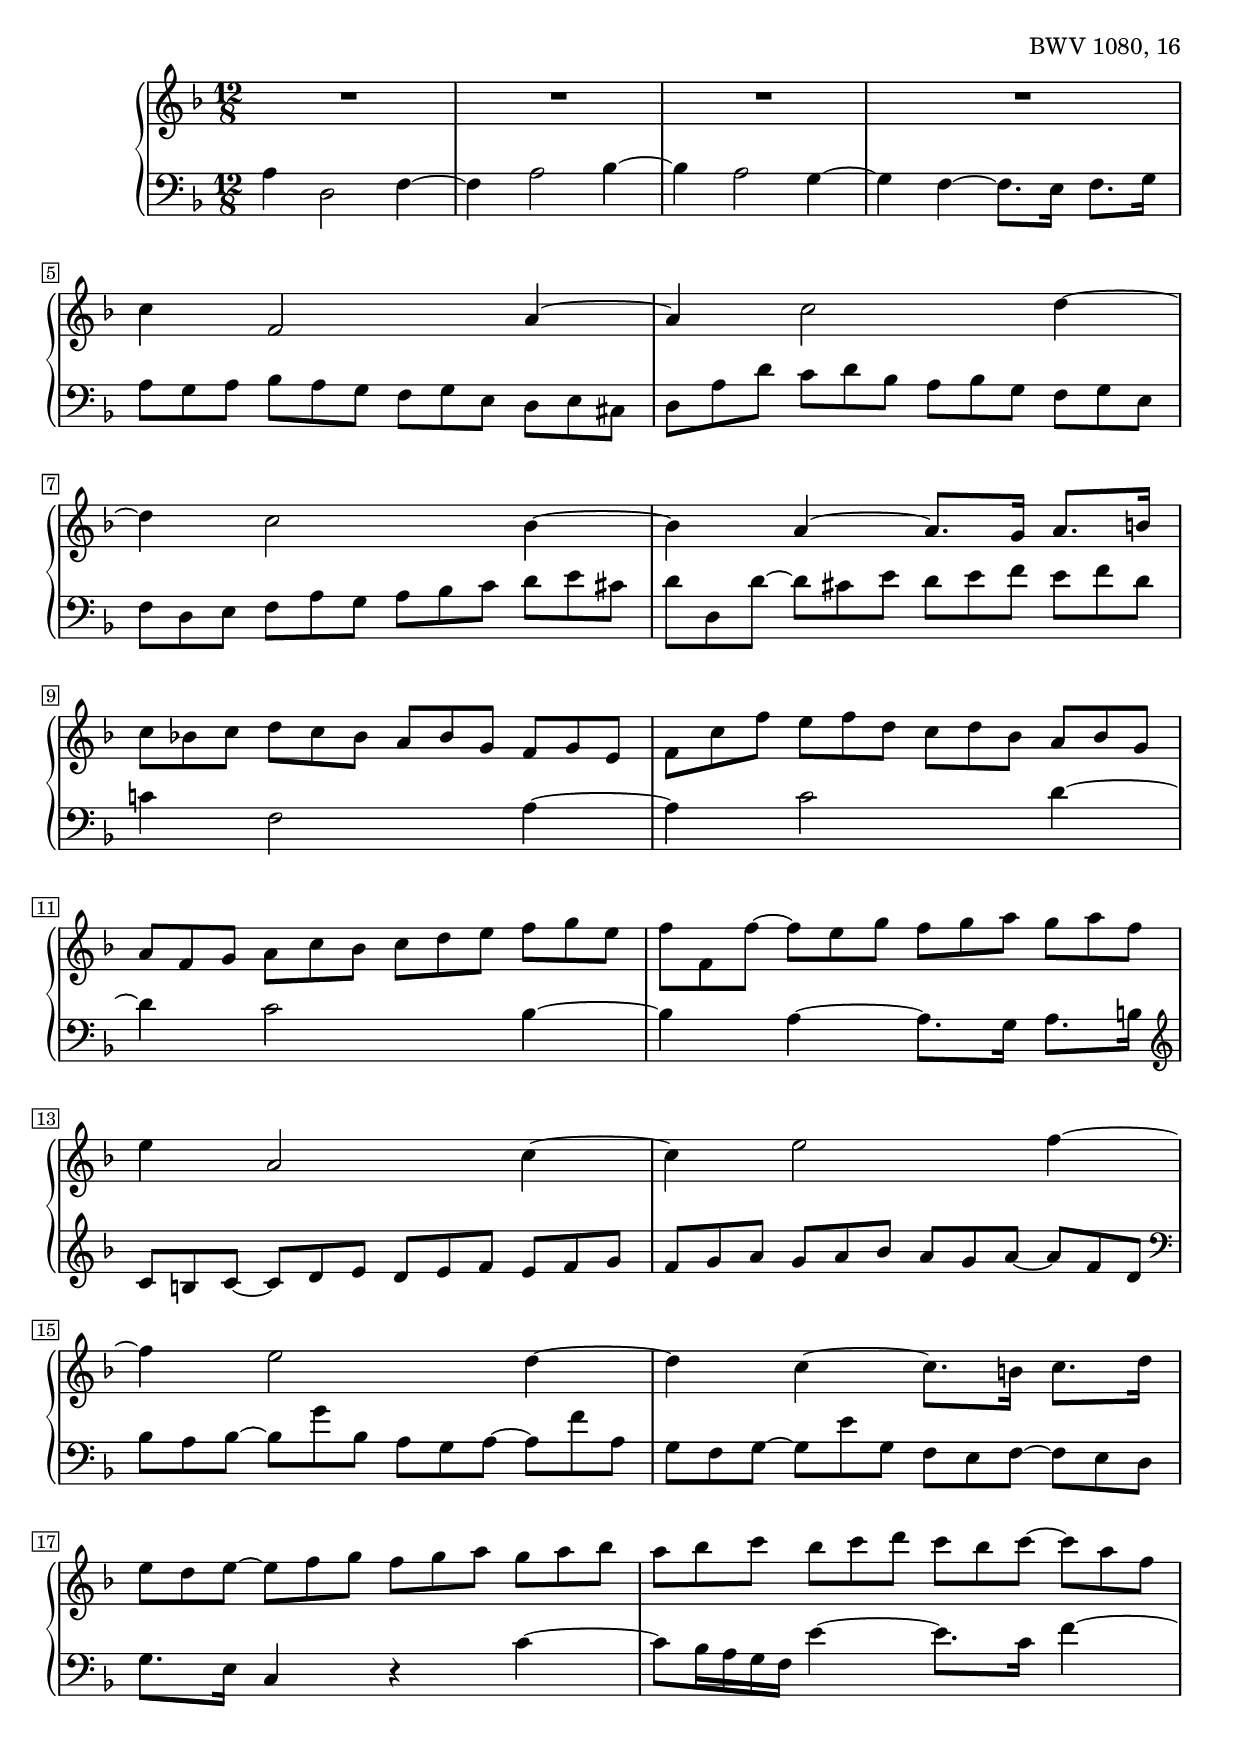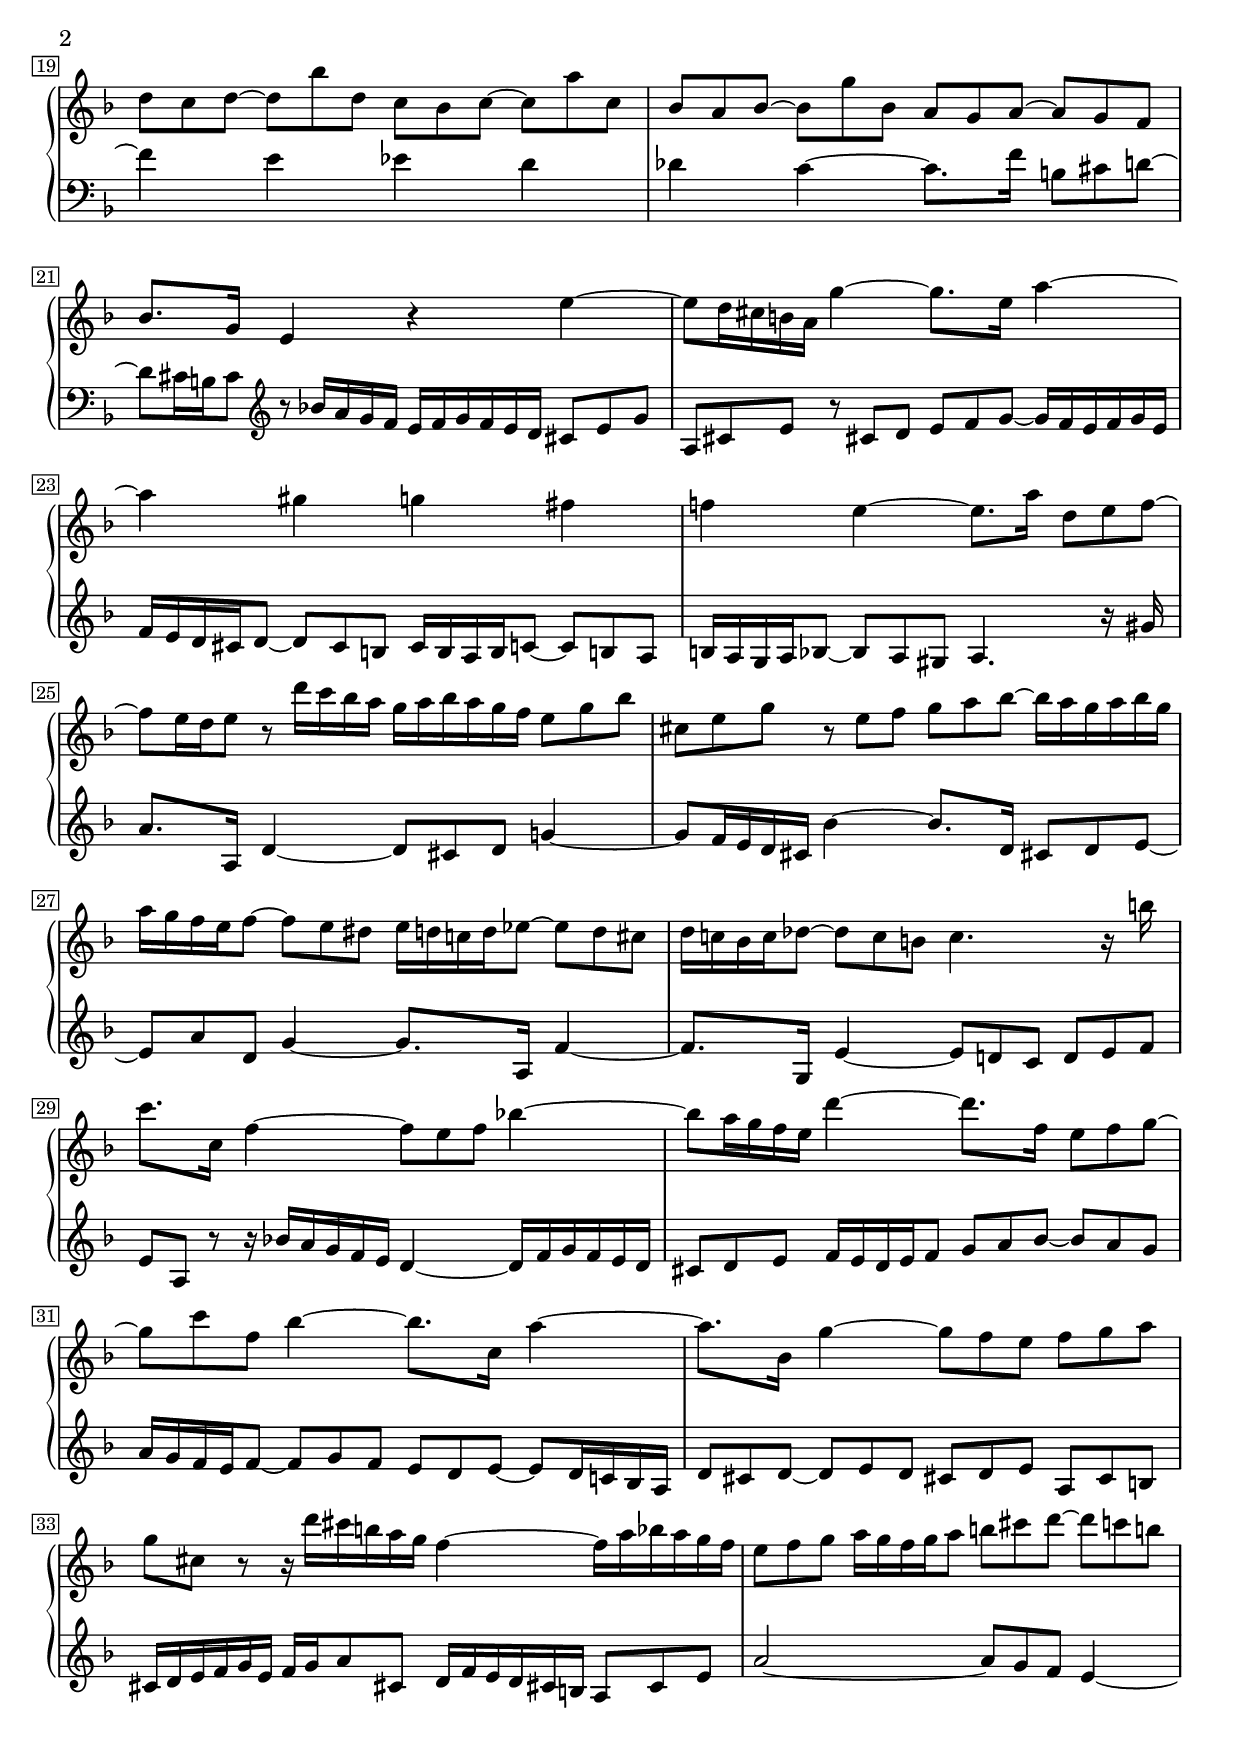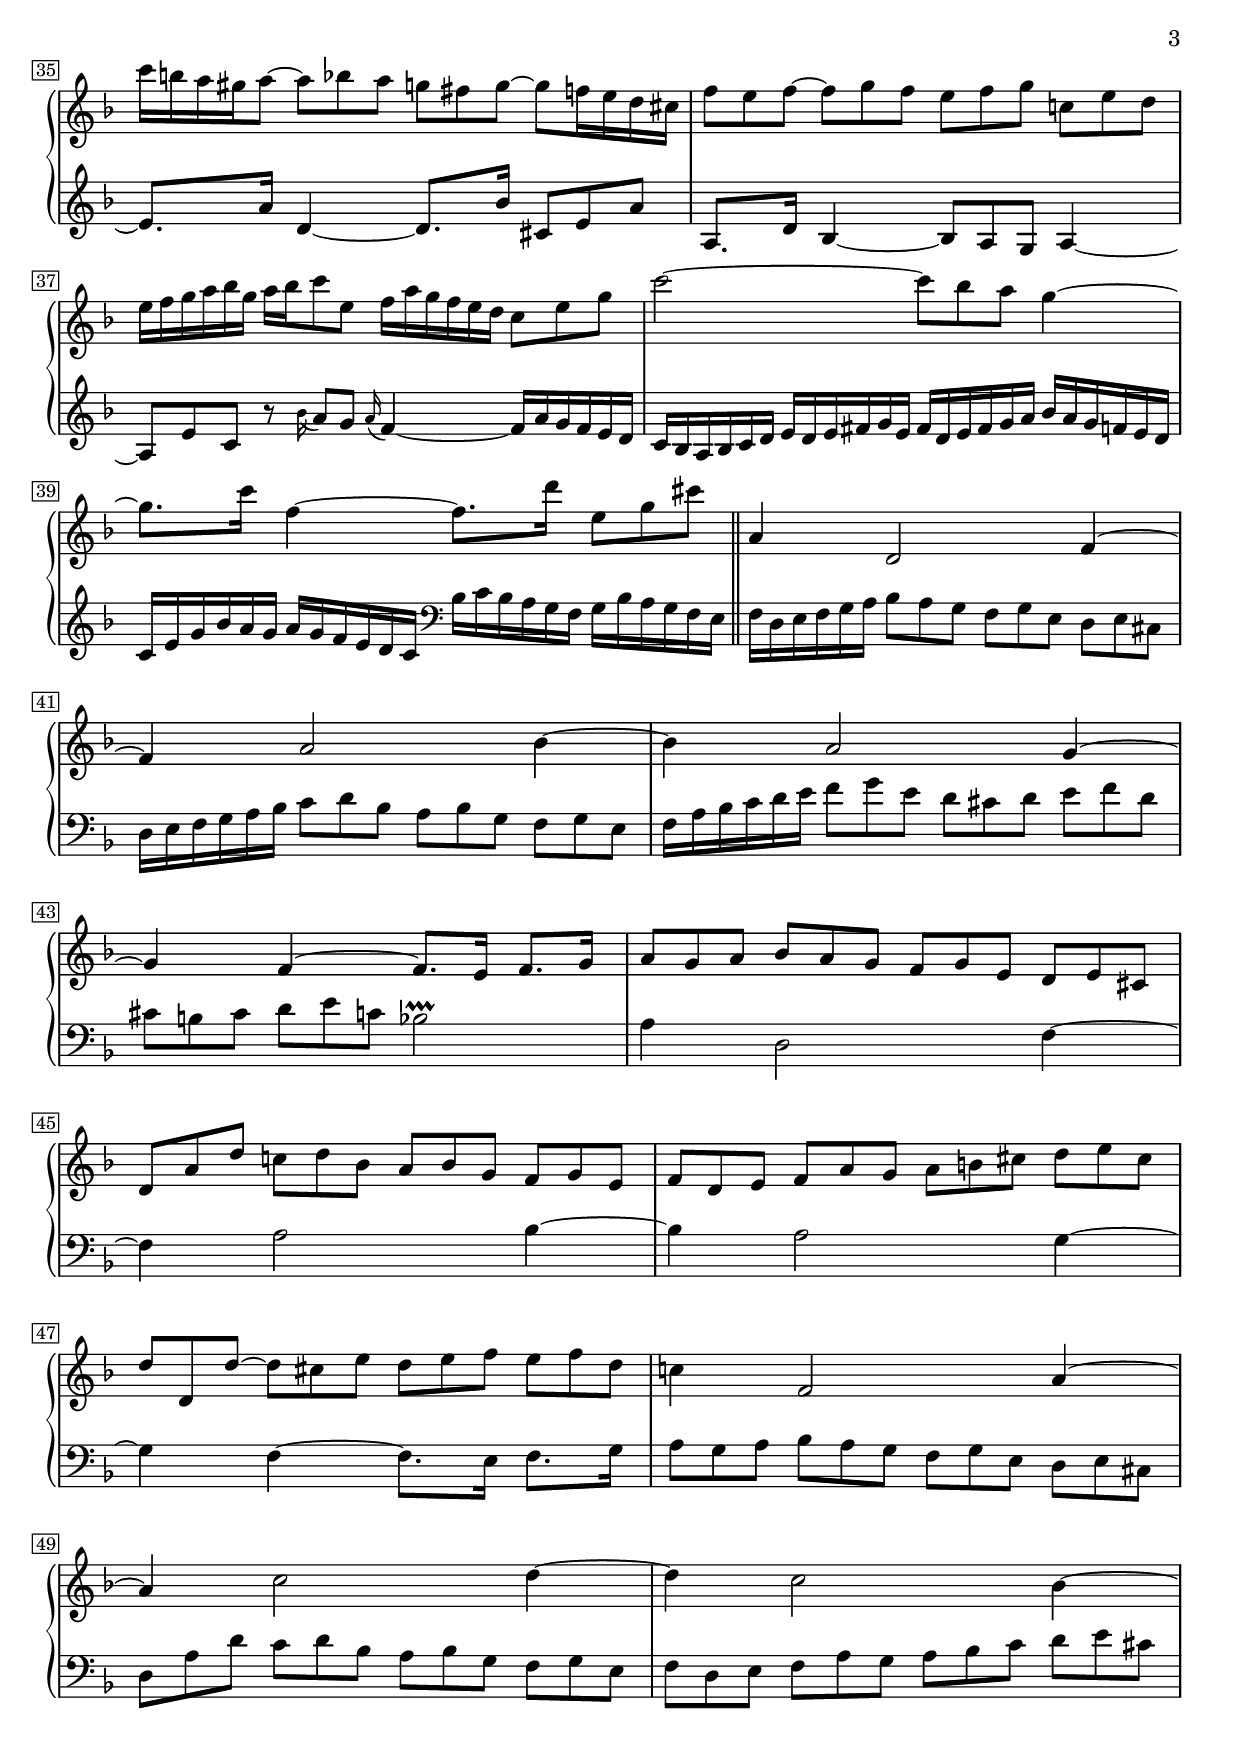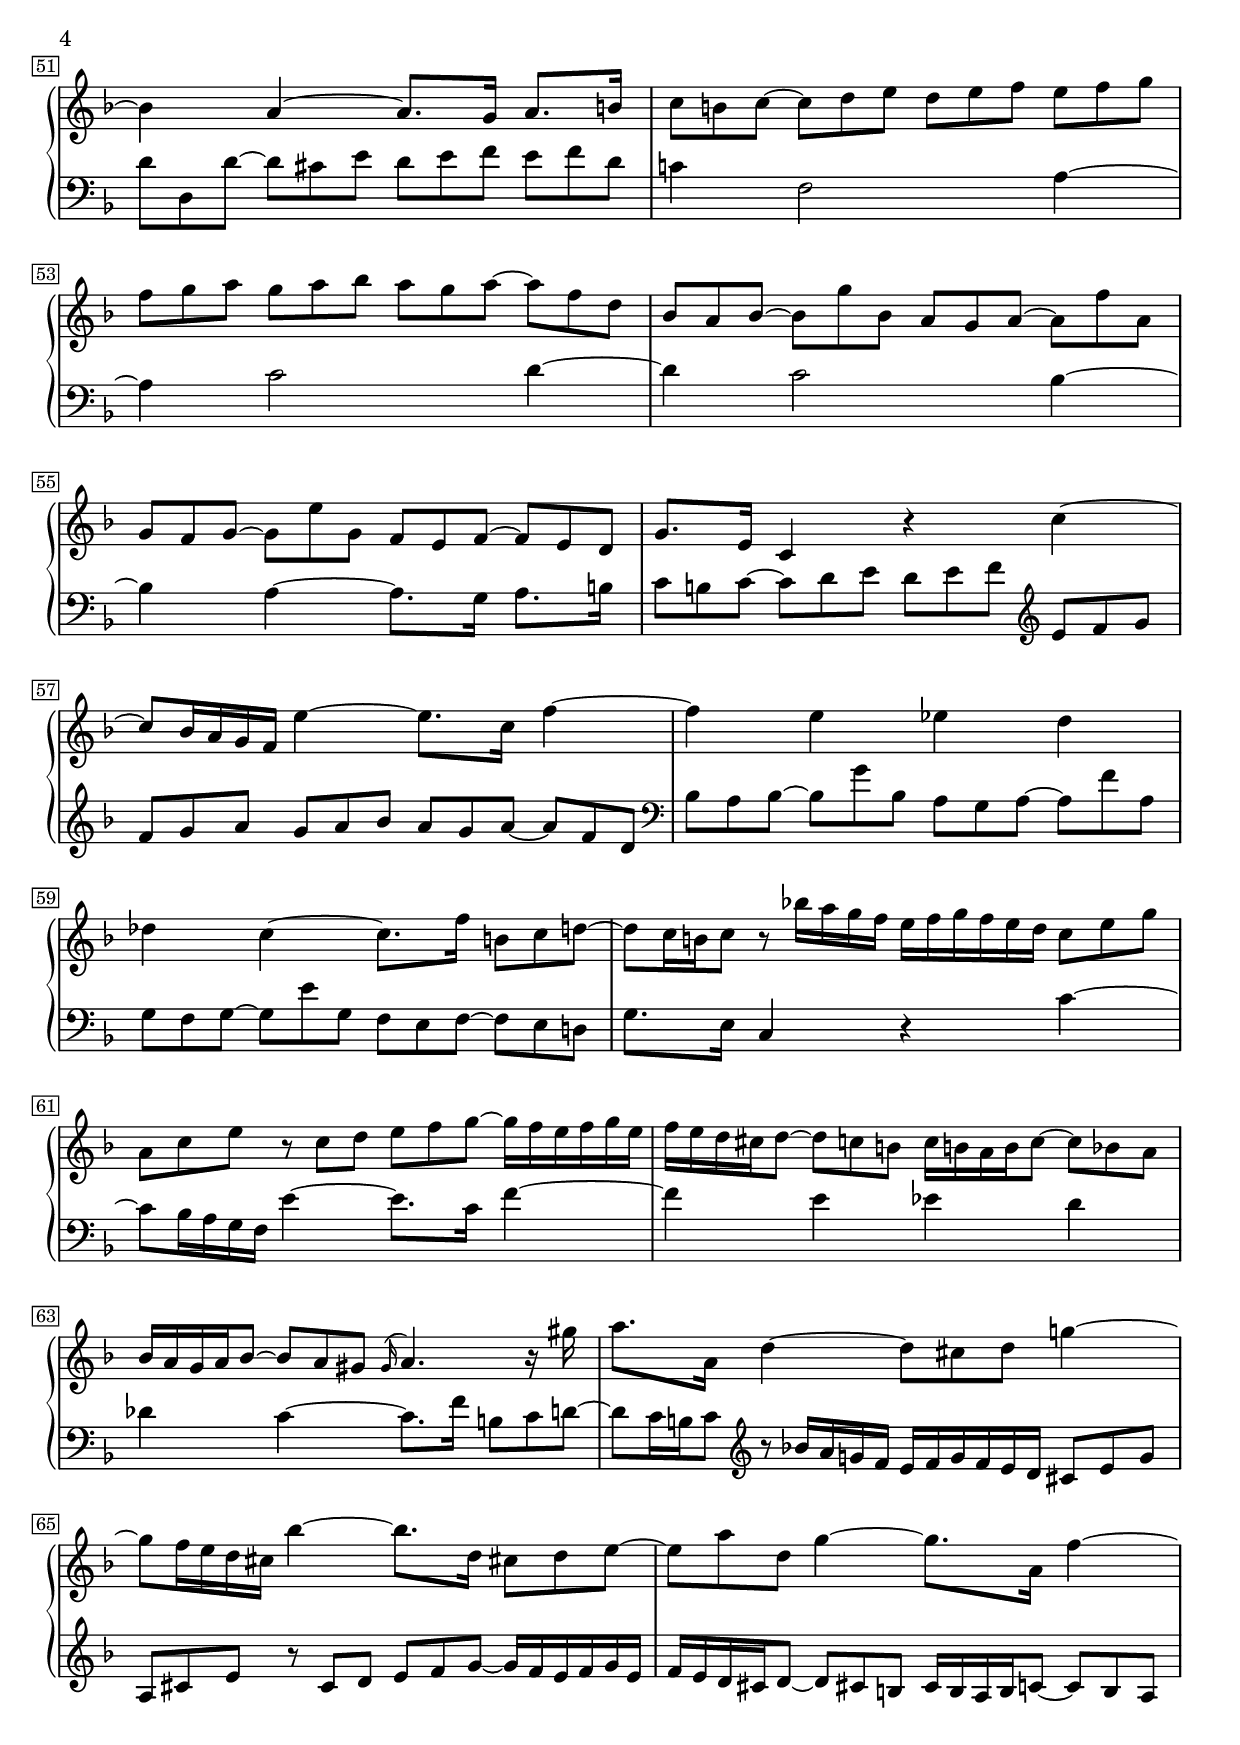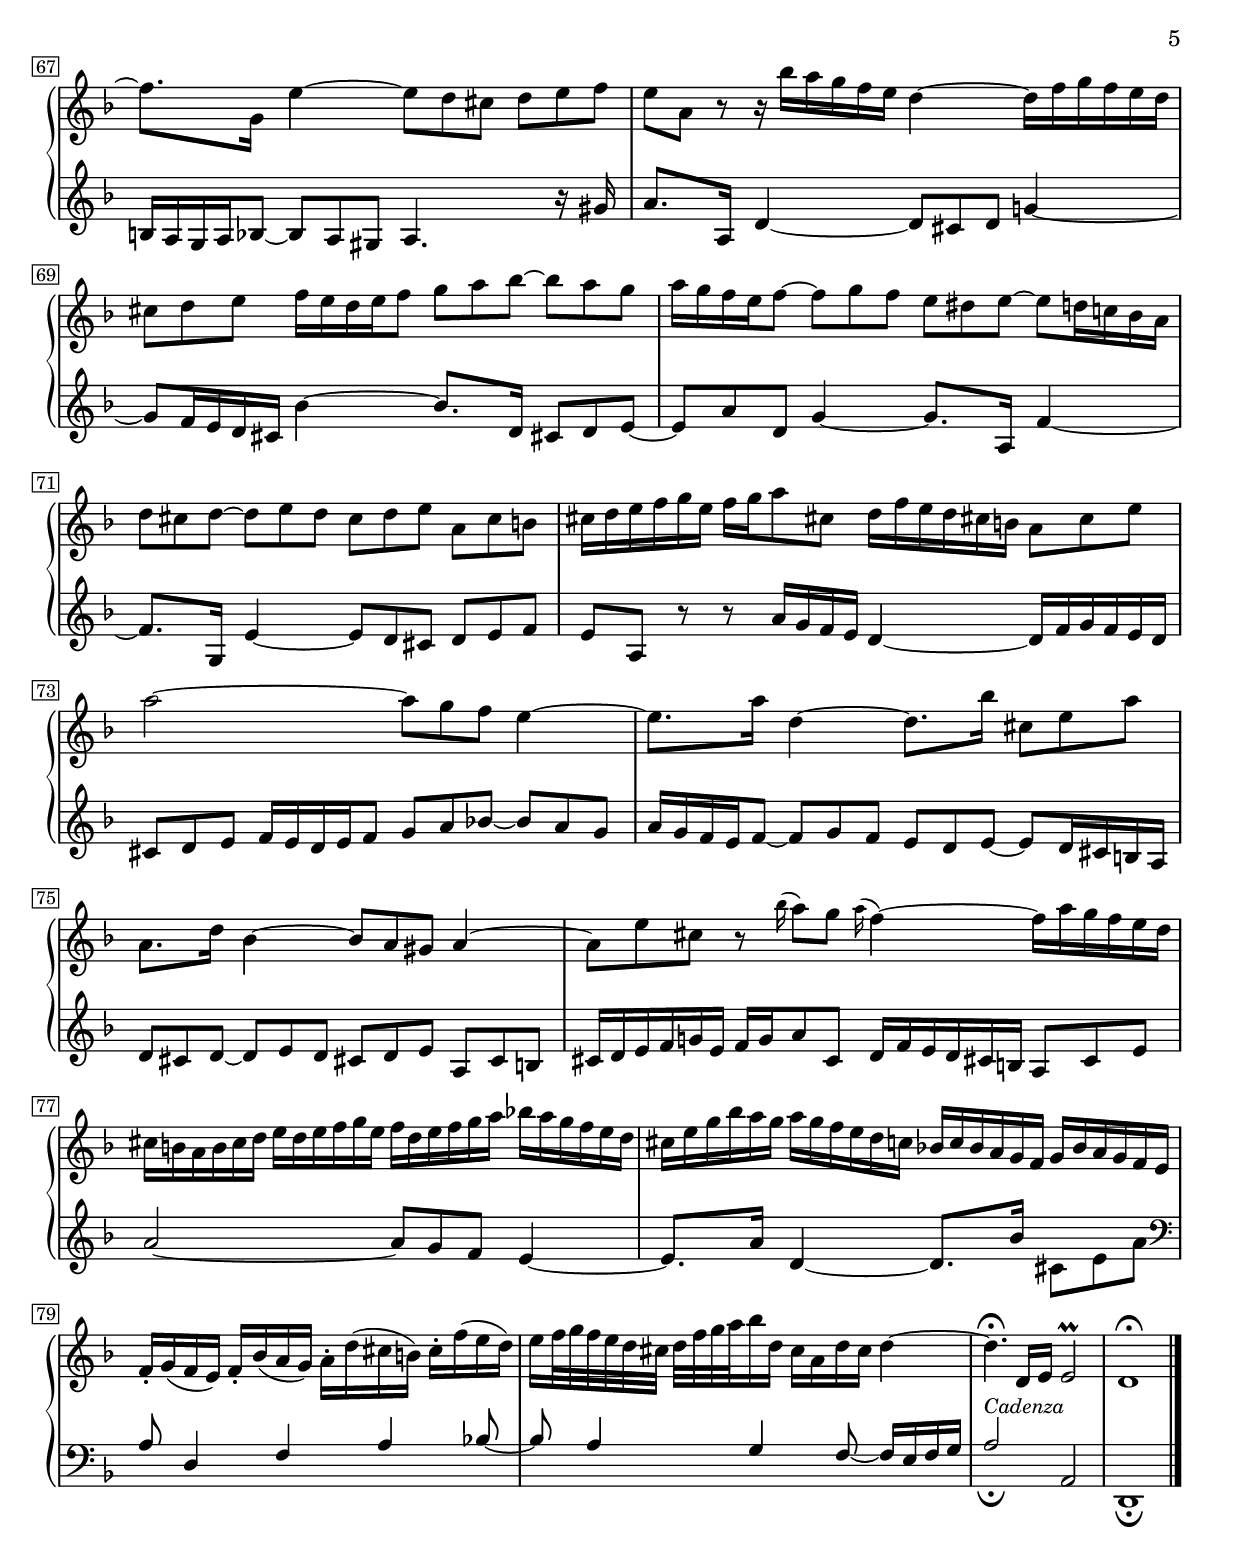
Global = {
  \key d \minor
  \time 12/8
  \include "../global.ly"
}

Sopran = \context Voice = "one" \relative c'' {
  \voiceOne
  \stemNeutral
  \override Rest.staff-position = #0
  | \override MultiMeasureRest.staff-position = #0
    R1*12/8*4
  %5
  | c4*3/2 f,2*3/2 a4*3/2~
  | a c2*3/2 d4*3/2~
  | d c2*3/2 bes4*3/2~
  | bes a~ a8.*4/3 g16*2 a8.*4/3 b16*2
  | c8 bes! c d c bes a bes g f g e
  %10
  | f c' f e f d c d bes a bes g
  | a f g a c bes c d e f g e
  | f f, f'~ f e g f g a g a f
  | e4*3/2 a,2*3/2 c4*3/2~
  | c e2*3/2 f4*3/2~
  %15
  | f e2*3/2 d4*3/2~
  | d c~ c8.*4/3 b16*2 c8.*4/3 d16*2
  | e8 d e~ e f g f g a g a bes
  | a bes c bes c d c bes c~ c a f
  | d c d~ d bes' d, c bes c~ c a' c,
  %20
  | bes a bes~ bes g' bes, a g a~ a g f
  | bes8.*4/3 g16*2 e4*3/2 r e'~
  | e8 d16 cis b a g'4*3/2~ g8.*4/3 e16*2 a4*3/2~
  | a gis g fis
  | f! e~ e8.*4/3 a16*2 d,8 e f~
  %25
  | f e16 d e8 r d'16 c bes a g a bes a g f e8 g bes
  | cis, e g r e f g a bes~ bes16 a g a bes g
  | a g f e f8~ f e dis e16 d c d ees8~ ees d cis
  | d16 c! bes c des8~ des c b c4.*4/3 r16*2 b'
  | c8.*4/3 c,16*2 f4*3/2~ f8 e f bes4*3/2~
  %30
  | bes8 a16 g f e d'4*3/2~ d8.*4/3 f,16*2 e8 f g~
  | g c f, bes4*3/2~ bes8.*4/3 c,16*2 a'4*3/2~
  | a8.*4/3 bes,16*2 g'4*3/2~ g8 f e f g a
  | g cis, r r16 d' cis b a g f4*3/2~ f16 a bes a g f
  | e8 f g a16 g f g a8 b cis d~ d c b!
  %35
  | c16 b a gis a8~ a bes a g fis g~ g f16 e d cis
  | f8 e f~ f g f e f g c, e d
  | e16 f g a bes g a bes c8 e, f16 a g f e d c8 e g
  | c2*3/2~ c8 bes a g4*3/2~
  | g8.*4/3 c16*2 f,4*3/2~ f8.*4/3 d'16*2 e,8 g cis
  | \bar "||"
  %40
  | a,4*3/2 d,2*3/2 f4*3/2~
  | f a2*3/2 bes4*3/2~
  | bes a2*3/2 g4*3/2~
  | g f~ f8.*4/3 e16*2 f8.*4/3 g16*2
  | a8 g a bes a g f g e d e cis
  %45
  | d a' d c! d bes a bes g f g e
  | f d e f a g a b cis d e cis
  | d d, d'~ d cis e d e f e f d
  | c4*3/2 f,2*3/2 a4*3/2~
  | a c2*3/2 d4*3/2~
  %50
  | d c2*3/2 bes4*3/2~
  | bes a~ a8.*4/3 g16*2 a8.*4/3 b16*2
  | c8 b c~ c d e d e f e f g
  | f g a g a bes a g a~ a f d
  | bes a bes~ bes g' bes, a g a~ a f' a,
  %55
  | g f g~ g e' g, f e f~ f e d
  | g8.*4/3 e16*2 c4*3/2 r c'~
  | c8 bes16 a g f e'4*3/2~ e8.*4/3 c16*2 f4*3/2~
  | f e ees d
  | des c~ c8.*4/3 f16*2 b,8 c d~
  %60
  | d c16 b c8 r bes'!16 a g f e f g f e d c8 e g
  | a, c e r c d e f g~ g16 f e f g e
  | f e d cis d8~ d c b c16 b! a b c8~ c bes a
  | bes16 a g a bes8~ bes a gis \appoggiatura gis16 a4.*4/3 r16*2 gis'
  | a8.*4/3 a,16*2 d4*3/2~ d8 cis d g4*3/2~
  %65
  | g8 f16 e d cis bes'4*3/2~ bes8.*4/3 d,16*2 cis!8 d e~
  | e a d, g4*3/2~~ g8.*4/3 a,16*2 f'4*3/2~
  | f8.*4/3 g,16*2 e'4*3/2~ e8 d cis d e f
  | e a, r r16 bes' a g f e d4*3/2~ d16 f g f e d
  | cis8 d e f16 e d e f8 g a bes~ bes a g
  %70
  | a16 g f e f8~ f g f e dis e~ e d16 c bes a
  | d8 cis d~ d e d cis d e a, cis b
  | cis16 d e f g e f g a8 cis,! d16 f e d cis! b a8 cis e
  | a2*3/2~ a8 g f e4*3/2~
  | e8.*4/3 a16*2 d,4*3/2~ d8.*4/3 bes'16*2 cis,8 e a
  %75
  | a,8.*4/3 d16*2 bes4*3/2~ bes8 a gis a4*3/2~
  | a8 e' cis r \appoggiatura bes'16 a8 g \appoggiatura a16 f4*3/2~ f16 a g f e d
  | cis b a b cis d e d e f g e f d e f g a bes! a g f e d
  | cis e g bes a g a g f e d c bes c bes a g f g bes a g f e
  | f16*3/2_. g_( f e) f_. bes_( a g) a^. d^( cis b) cis^. f^( e d)
  %80
  | e f32*3/2 g f e d cis d f g a bes16*3/2 d, cis a d cis d4*3/2~
  | d4.*3/2\fermata d,16*3/2 e e2*3/2\prall
  | d1*3/2\fermata
}

Bass = \context Voice = "four" \relative c {
  \voiceFour
  \tieUp
  \override Rest.staff-position = #0
  %1
  | a'4*3/2 d,2*3/2 f4*3/2~
  | f a2*3/2 bes4*3/2~
  | bes a2*3/2 g4*3/2~
  | g f~ f8.*4/3 e16*2 f8.*4/3 g16*2
  %5
  | a8 g a bes a g f g e d e cis
  | d a' d c d bes a bes g f g e
  | f d e f a g a bes c d e cis
  | d d, d'~ d cis e d e f e f d
  | c4*3/2 f,2*3/2 a4*3/2~
  %10
  | a c2*3/2 d4*3/2~
  | d c2*3/2 bes4*3/2~
  | bes a~ a8.*4/3 g16*2 a8.*4/3 b16*2
  | \clef treble \stemUp\tieDown c8 b c~ c d e d e f e f g
  | f g a g a bes a g a~ a f d
  %15
  | \clef bass \stemNeutral\tieNeutral bes a bes~ bes g' bes, a g a~ a f' a,
  | g f g~ g e' g, f e f~ f e d
  | g8.*4/3 e16*2 c4*3/2 r c'~
  | c8 bes16 a g f e'4*3/2~ e8.*4/3 c16*2 f4*3/2~
  | f e ees d
  %20
  | des c~ c8.*4/3 f16*2 b,8 cis d~
  | d cis16 b cis8 \clef treble r bes'!16 a g f e f g f e d cis8 e g
  | a, cis e r cis! d e f g~ g16 f e f g e
  | f e d cis d8~ d cis b cis16 b a b c8~ c b! a
  | b16 a g a bes8~ bes a gis a4.*4/3 r16*2 gis'
  %25
  | a8.*4/3 a,16*2 d4*3/2~ d8 cis d g4*3/2~
  | g8 f16 e d cis bes'4*3/2~ bes8.*4/3 d,16*2 cis!8 d e~
  | e a d, g4*3/2~~ g8.*4/3 a,16*2 f'4*3/2~
  | f8.*4/3 g,16*2 e'4*3/2~ e8 d c d e f
  | e a, r r16 bes' a g f e d4*3/2~ d16 f g f e d
  %30
  | cis8 d e f16 e d e f8 g a bes~ bes a g
  | a16 g f e f8~ f g f e d e~ e d16 c bes a
  | d8 cis d~ d e d cis! d e a, cis b
  | cis16 d e f g e f g a8 cis,! d16 f e d cis! b a8 cis e
  | a2*3/2~ a8 g f e4*3/2~
  %35
  | e8.*4/3 a16*2 d,4*3/2~ d8.*4/3 bes'16*2 cis,8 e a
  | a,8.*4/3 d16*2 bes4*3/2~ bes8 a g a4*3/2~
  | a8 e' c r \appoggiatura bes'16 a8 g \appoggiatura a16 f4*3/2~ f16 a g f e d
  | c bes a bes c d e d e fis g e fis d e fis g a bes a g f e d
  | c e g bes a g a g f e d c \clef bass bes c bes a g f g bes a g f e
  | \bar "||"
  %40
  | f d e f g a bes8 a g f g e d e cis
  | d16 e f g a bes c8 d bes a bes g f g e
  | f16 a bes c d e f8 g e d cis d e f d
  | cis b cis d e c bes2*3/2^\prallprall
  | a4*3/2 d,2*3/2 f4*3/2~
  %45
  | f a2*3/2 bes4*3/2~
  | bes a2*3/2 g4*3/2~
  | g f~ f8.*4/3 e16*2 f8.*4/3 g16*2
  | a8 g a bes a g f g e d e cis
  | d a' d c d bes a bes g f g e
  %50
  | f d e f a g a bes c d e cis
  | d d, d'~ d cis e d e f e f d
  | c4*3/2 f,2*3/2 a4*3/2~
  | a c2*3/2 d4*3/2~
  | d c2*3/2 bes4*3/2~
  %55
  | bes a~ a8.*4/3 g16*2 a8.*4/3 b16*2
  | c8 b c~ c d e d e f \clef treble e f g
  | f g a g a bes a g a~ a f d
  | \clef bass bes a bes~ bes g' bes, a g a~ a f' a,
  | g f g~ g e' g, f e f~ f e d
  %60
  | g8.*4/3 e16*2 c4*3/2 r c'~
  | c8 bes16 a g f e'4*3/2~ e8.*4/3 c16*2 f4*3/2~
  | f e ees d
  | des c~ c8.*4/3 f16*2 b,8 c d~
  | d c16 b c8 \clef treble r bes'!16 a g f e f g f e d cis8 e g
  %65
  | a, cis! e r cis d e f g~ g16 f e f g e
  | f e d cis d8~ d cis! b cis16 b a b c8~ c b a
  | b16 a g a bes8~ bes a gis a4.*4/3 r16*2 gis'
  | a8.*4/3 a,16*2 d4*3/2~ d8 cis d g4*3/2~
  | g8 f16 e d cis bes'4*3/2~ bes8.*4/3 d,16*2 cis!8 d e~
  %70
  | e a d, g4*3/2~ g8.*4/3 a,16*2 f'4*3/2~
  | f8.*4/3 g,16*2 e'4*3/2~ e8 d cis d e f
  | e a, r r a'16 g f e d4*3/2~ d16 f g f e d
  | cis8 d e f16 e d e f8 g a bes~ bes a g
  | a16 g f e f8~ f g f e d e~ e d16 cis b a
  %75
  | d8 cis d~ d e d cis! d e a, cis b
  | cis16 d e f g e f g a8 cis, d16 f e d cis! b a8 cis e
  | a2*3/2~ a8 g f e4*3/2~
  | e8.*4/3 a16*2 d,4*3/2~ d8.*4/3 bes'16*2 \stemDown cis,8 e a
  | \clef bass
    \stemUp a,8*3/2 d,4*3/2 f a bes8*3/2~
  %80
  | bes a4*3/2 g f8*3/2~ f16*3/2 e f g
  | \override TextScript.padding = #1 a2*3/2_\fermata^\markup { \small\italic Cadenza } a,
  | d,1*3/2\fermata
  | \bar "|."
}

\score {
  \new PianoStaff
  <<
    \accidentalStyle Score.piano
    \context Staff = "upper" <<
      \set Staff.midiInstrument = #"acoustic grand"
      \Global
      \clef treble
      \Sopran
    >>
    \context Staff = "lower" <<
      \set Staff.midiInstrument = #"acoustic grand"
      \Global
      \clef bass
      \Bass
    >>
  >>
  \header {
    %composer = "Johann Sebastian Bach"
    opus = "BWV 1080, 16"
    subtitle = "Contrapunto alla Terza"
    title = \markup {
      Canon alla Decima
    }
  }
  \layout { }
  \midi { \tempo 4 = 100 }
}
